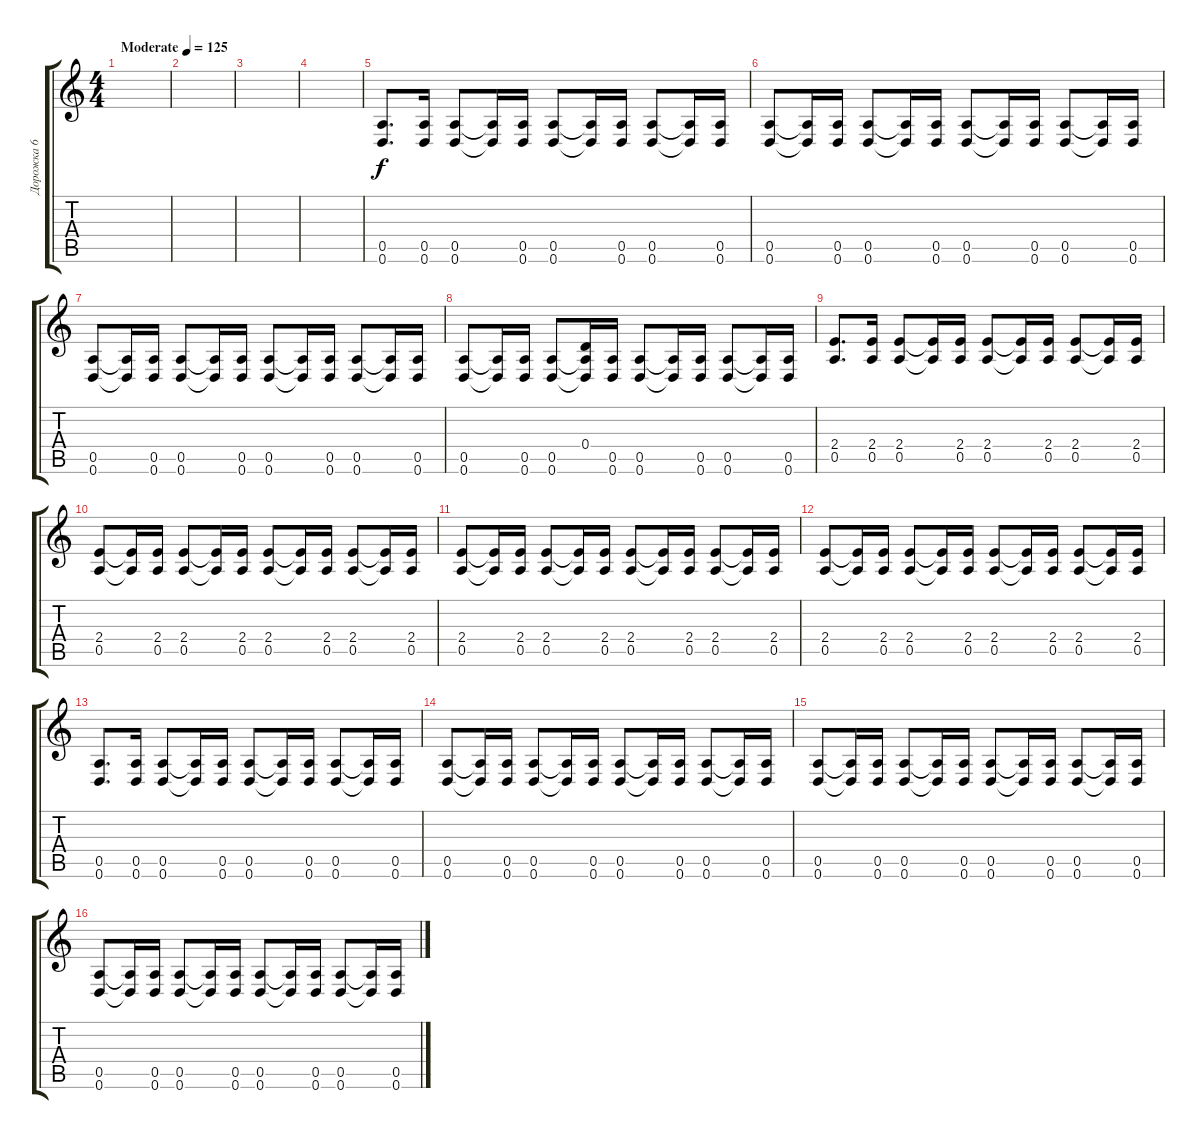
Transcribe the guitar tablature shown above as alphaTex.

\track ("Дорожка 6" "Дорожка 6") {instrument distortionguitar}
\staff {score tabs}
\tuning (E4 B3 G3 D3 A2 D2) {hide}
\ts (4 4)
\tempo (125 "Moderate")
\clef g2
\ks c
|
|
|
|
(0.5 0.6).8{d} (0.5 0.6).16 (0.5 0.6).8 (0.5{t} 0.6{t}).16 (0.5 0.6).16 (0.5 0.6).8 (0.5{t} 0.6{t}).16 (0.5 0.6).16 (0.5 0.6).8 (0.5{t} 0.6{t}).16 (0.5 0.6).16 |
(0.5 0.6).8 (0.5{t} 0.6{t}).16 (0.5 0.6).16 (0.5 0.6).8 (0.5{t} 0.6{t}).16 (0.5 0.6).16 (0.5 0.6).8 (0.5{t} 0.6{t}).16 (0.5 0.6).16 (0.5 0.6).8 (0.5{t} 0.6{t}).16 (0.5 0.6).16 |
(0.5 0.6).8 (0.5{t} 0.6{t}).16 (0.5 0.6).16 (0.5 0.6).8 (0.5{t} 0.6{t}).16 (0.5 0.6).16 (0.5 0.6).8 (0.5{t} 0.6{t}).16 (0.5 0.6).16 (0.5 0.6).8 (0.5{t} 0.6{t}).16 (0.5 0.6).16 |
(0.5 0.6).8 (0.5{t} 0.6{t}).16 (0.5 0.6).16 (0.5 0.6).8 (0.4 0.5{t} 0.6{t}).16 (0.5 0.6).16 (0.5 0.6).8 (0.5{t} 0.6{t}).16 (0.5 0.6).16 (0.5 0.6).8 (0.5{t} 0.6{t}).16 (0.5 0.6).16 |
(2.4 0.5).8{d} (2.4 0.5).16 (2.4 0.5).8 (2.4{t} 0.5{t}).16 (2.4 0.5).16 (2.4 0.5).8 (2.4{t} 0.5{t}).16 (2.4 0.5).16 (2.4 0.5).8 (2.4{t} 0.5{t}).16 (2.4 0.5).16 |
(2.4 0.5).8 (2.4{t} 0.5{t}).16 (2.4 0.5).16 (2.4 0.5).8 (2.4{t} 0.5{t}).16 (2.4 0.5).16 (2.4 0.5).8 (2.4{t} 0.5{t}).16 (2.4 0.5).16 (2.4 0.5).8 (2.4{t} 0.5{t}).16 (2.4 0.5).16 |
(2.4 0.5).8 (2.4{t} 0.5{t}).16 (2.4 0.5).16 (2.4 0.5).8 (2.4{t} 0.5{t}).16 (2.4 0.5).16 (2.4 0.5).8 (2.4{t} 0.5{t}).16 (2.4 0.5).16 (2.4 0.5).8 (2.4{t} 0.5{t}).16 (2.4 0.5).16 |
(2.4 0.5).8 (2.4{t} 0.5{t}).16 (2.4 0.5).16 (2.4 0.5).8 (2.4{t} 0.5{t}).16 (2.4 0.5).16 (2.4 0.5).8 (2.4{t} 0.5{t}).16 (2.4 0.5).16 (2.4 0.5).8 (2.4{t} 0.5{t}).16 (2.4 0.5).16 |
(0.5 0.6).8{d} (0.5 0.6).16 (0.5 0.6).8 (0.5{t} 0.6{t}).16 (0.5 0.6).16 (0.5 0.6).8 (0.5{t} 0.6{t}).16 (0.5 0.6).16 (0.5 0.6).8 (0.5{t} 0.6{t}).16 (0.5 0.6).16 |
(0.5 0.6).8 (0.5{t} 0.6{t}).16 (0.5 0.6).16 (0.5 0.6).8 (0.5{t} 0.6{t}).16 (0.5 0.6).16 (0.5 0.6).8 (0.5{t} 0.6{t}).16 (0.5 0.6).16 (0.5 0.6).8 (0.5{t} 0.6{t}).16 (0.5 0.6).16 |
(0.5 0.6).8 (0.5{t} 0.6{t}).16 (0.5 0.6).16 (0.5 0.6).8 (0.5{t} 0.6{t}).16 (0.5 0.6).16 (0.5 0.6).8 (0.5{t} 0.6{t}).16 (0.5 0.6).16 (0.5 0.6).8 (0.5{t} 0.6{t}).16 (0.5 0.6).16 |
(0.5 0.6).8 (0.5{t} 0.6{t}).16 (0.5 0.6).16 (0.5 0.6).8 (0.5{t} 0.6{t}).16 (0.5 0.6).16 (0.5 0.6).8 (0.5{t} 0.6{t}).16 (0.5 0.6).16 (0.5 0.6).8 (0.5{t} 0.6{t}).16 (0.5 0.6).16
